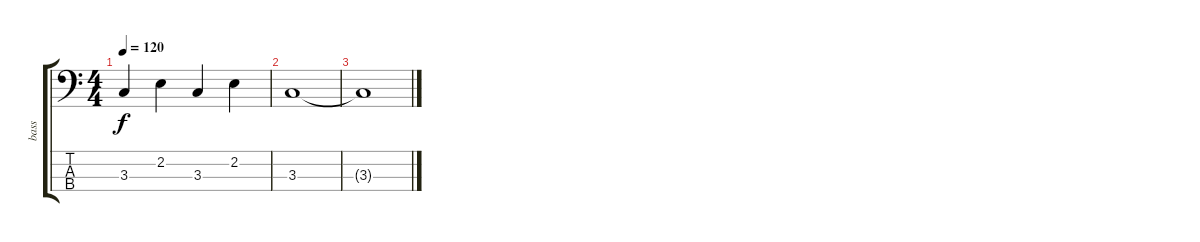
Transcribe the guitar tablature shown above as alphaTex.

\track ("bass" "bass") {instrument electricbassfinger}
\staff {score tabs}
\tuning (G2 D2 A1 E1) {hide}
\ts (4 4)
\tempo 120
\clef f4
\ks c
3.3.4{dy f} 2.2.4 3.3.4 2.2.4 |
3.3.1 |
3.3{t}.1
